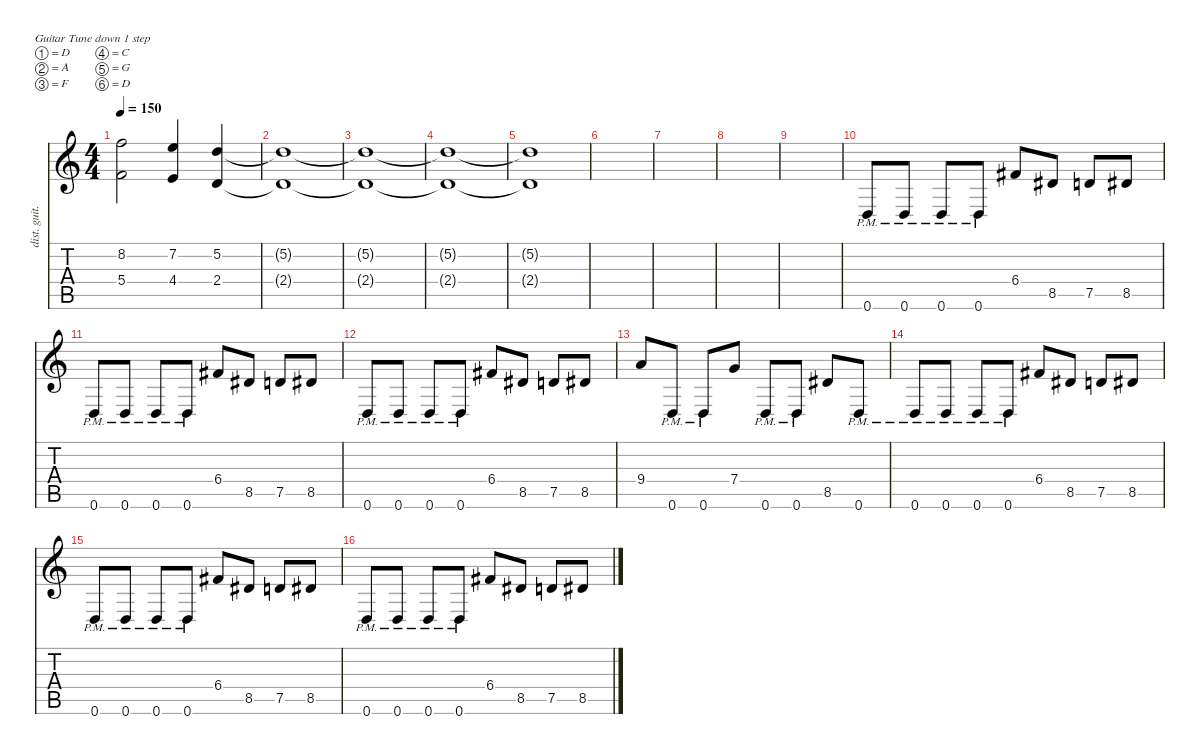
\defaultSystemsLayout 4
\hideDynamics
\bracketExtendMode nobrackets
\otherSystemsTrackNameOrientation horizontal
\track ("Rythm" "dist. guit.") {instrument overdrivenguitar}
\staff {score tabs}
\tuning (D4 A3 F3 C3 G2 D2)
\ts (4 4)
\tempo 150
\clef g2
\ks c
(5.4 8.2).2{dy mf beam Down} (4.4 7.2).4{beam Up} (2.4 5.2).4{beam Up} |
(2.4{t} 5.2{t}).1{beam Up} |
(5.2{t} 2.4{t}).1{beam Up} |
(2.4{t} 5.2{t}).1{beam Up} |
(5.2{t} 2.4{t}).1{beam Up} |
|
|
|
|
0.6{pm}.8{beam Up} 0.6{pm}.8{beam Up} 0.6{pm}.8{beam Up} 0.6{pm}.8{beam Up} 6.4{acc #}.8{beam Up} 8.5{acc #}.8{beam Up} 7.5.8{beam Up} 8.5{acc #}.8{beam Up} |
0.6{pm}.8{beam Up} 0.6{pm}.8{beam Up} 0.6{pm}.8{beam Up} 0.6{pm}.8{beam Up} 6.4{acc #}.8{beam Up} 8.5{acc #}.8{beam Up} 7.5.8{beam Up} 8.5{acc #}.8{beam Up} |
0.6{pm}.8{beam Up} 0.6{pm}.8{beam Up} 0.6{pm}.8{beam Up} 0.6{pm}.8{beam Up} 6.4{acc #}.8{beam Up} 8.5{acc #}.8{beam Up} 7.5.8{beam Up} 8.5{acc #}.8{beam Up} |
9.4.8{beam Up} 0.6{pm}.8{beam Up} 0.6{pm}.8{beam Up} 7.4.8{beam Up} 0.6{pm}.8{beam Up} 0.6{pm}.8{beam Up} 8.5{acc #}.8{beam Up} 0.6{pm}.8{beam Up} |
0.6{pm}.8{beam Up} 0.6{pm}.8{beam Up} 0.6{pm}.8{beam Up} 0.6{pm}.8{beam Up} 6.4{acc #}.8{beam Up} 8.5{acc #}.8{beam Up} 7.5.8{beam Up} 8.5{acc #}.8{beam Up} |
0.6{pm}.8{beam Up} 0.6{pm}.8{beam Up} 0.6{pm}.8{beam Up} 0.6{pm}.8{beam Up} 6.4{acc #}.8{beam Up} 8.5{acc #}.8{beam Up} 7.5.8{beam Up} 8.5{acc #}.8{beam Up} |
0.6{pm}.8{beam Up} 0.6{pm}.8{beam Up} 0.6{pm}.8{beam Up} 0.6{pm}.8{beam Up} 6.4{acc #}.8{beam Up} 8.5{acc #}.8{beam Up} 7.5.8{beam Up} 8.5{acc #}.8{beam Up}
